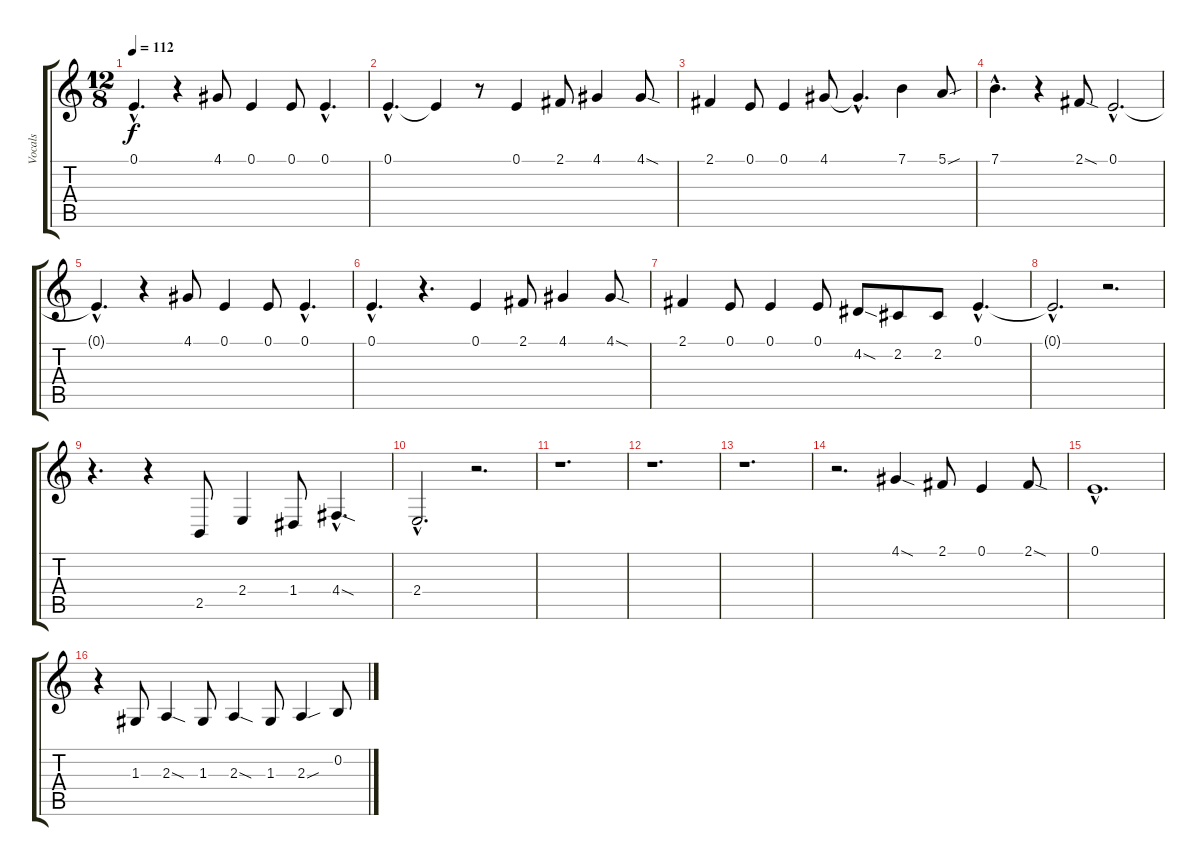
\track ("Vocals" "Vocals") {instrument recorder}
\staff {score tabs}
\tuning (E4 B3 G3 D3 A2 E2) {hide}
\ts (12 8)
\tempo 112
\clef g2
\ks c
0.1{hac}.4{d dy f} r.4 4.1.8 0.1.4 0.1.8 0.1{hac}.4{d} |
0.1{hac}.4{d} 0.1{t}.4 r.8 0.1.4 2.1.8 4.1.4 4.1{sod}.8 |
2.1.4 0.1.8 0.1.4 4.1.8 4.1{hac t}.4{d} 7.1.4 5.1{sou}.8 |
7.1{hac}.4{d} r.4 2.1{sod}.8 0.1{hac}.2{d} |
0.1{hac t}.4{d} r.4 4.1.8 0.1.4 0.1.8 0.1{hac}.4{d} |
0.1{hac}.4{d} r.4{d} 0.1.4 2.1.8 4.1.4 4.1{sod}.8 |
2.1.4 0.1.8 0.1.4 0.1.8 4.2{sod}.8 2.2.8 2.2.8 0.1{hac}.4{d} |
0.1{hac t}.2{d} r.2{d} |
r.4{d} r.4 2.5.8 2.4.4 1.4.8 4.4{sod hac}.4{d} |
2.4{hac}.2{d} r.2{d} |
r.1{d} |
r.1{d} |
r.1{d} |
r.2{d} 4.1{sod}.4 2.1.8 0.1.4 2.1{sod}.8 |
0.1{hac}.1{d} |
r.4 1.3.8 2.3{sod}.4 1.3.8 2.3{sod}.4 1.3.8 2.3{sou}.4 0.2.8
